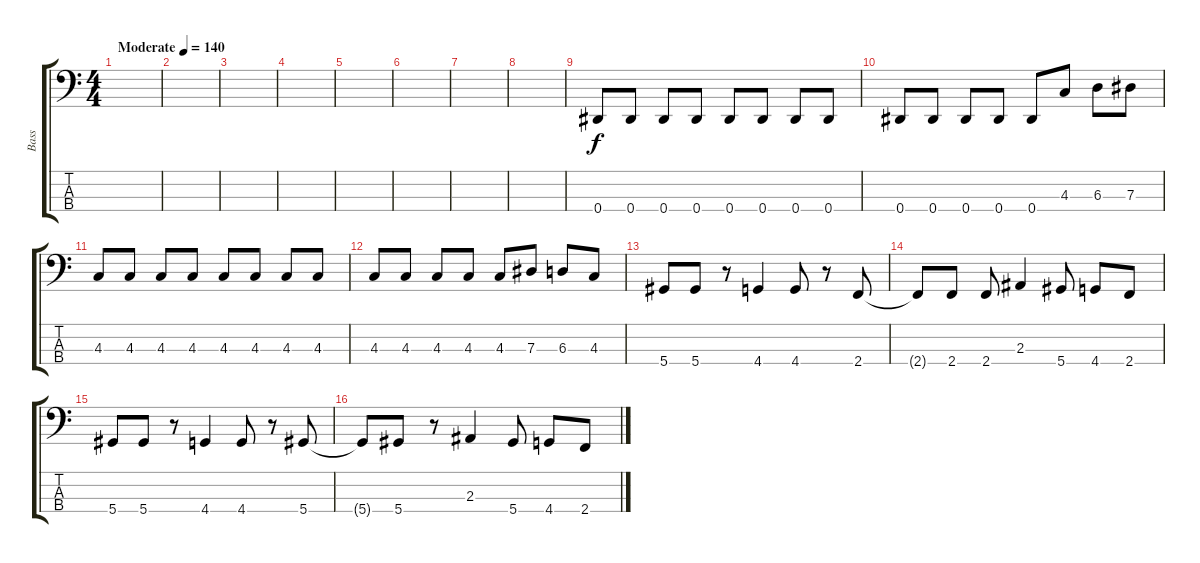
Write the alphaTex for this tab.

\track ("Bass" "Bass") {instrument electricbassfinger}
\staff {score tabs}
\tuning (Gb2 Db2 Ab1 Eb1) {hide}
\ts (4 4)
\tempo (140 "Moderate")
\clef f4
\ks c
|
|
|
|
|
|
|
|
0.4.8 0.4.8 0.4.8 0.4.8 0.4.8 0.4.8 0.4.8 0.4.8 |
0.4.8 0.4.8 0.4.8 0.4.8 0.4.8 4.3.8 6.3.8 7.3.8 |
4.3.8 4.3.8 4.3.8 4.3.8 4.3.8 4.3.8 4.3.8 4.3.8 |
4.3.8 4.3.8 4.3.8 4.3.8 4.3.8 7.3.8 6.3.8 4.3.8 |
5.4.8 5.4.8 r.8 4.4.4 4.4.8 r.8 2.4.8 |
2.4{t}.8 2.4.8 2.4.8 2.3.4 5.4.8 4.4.8 2.4.8 |
5.4.8 5.4.8 r.8 4.4.4 4.4.8 r.8 5.4.8 |
5.4{t}.8 5.4.8 r.8 2.3.4 5.4.8 4.4.8 2.4.8
